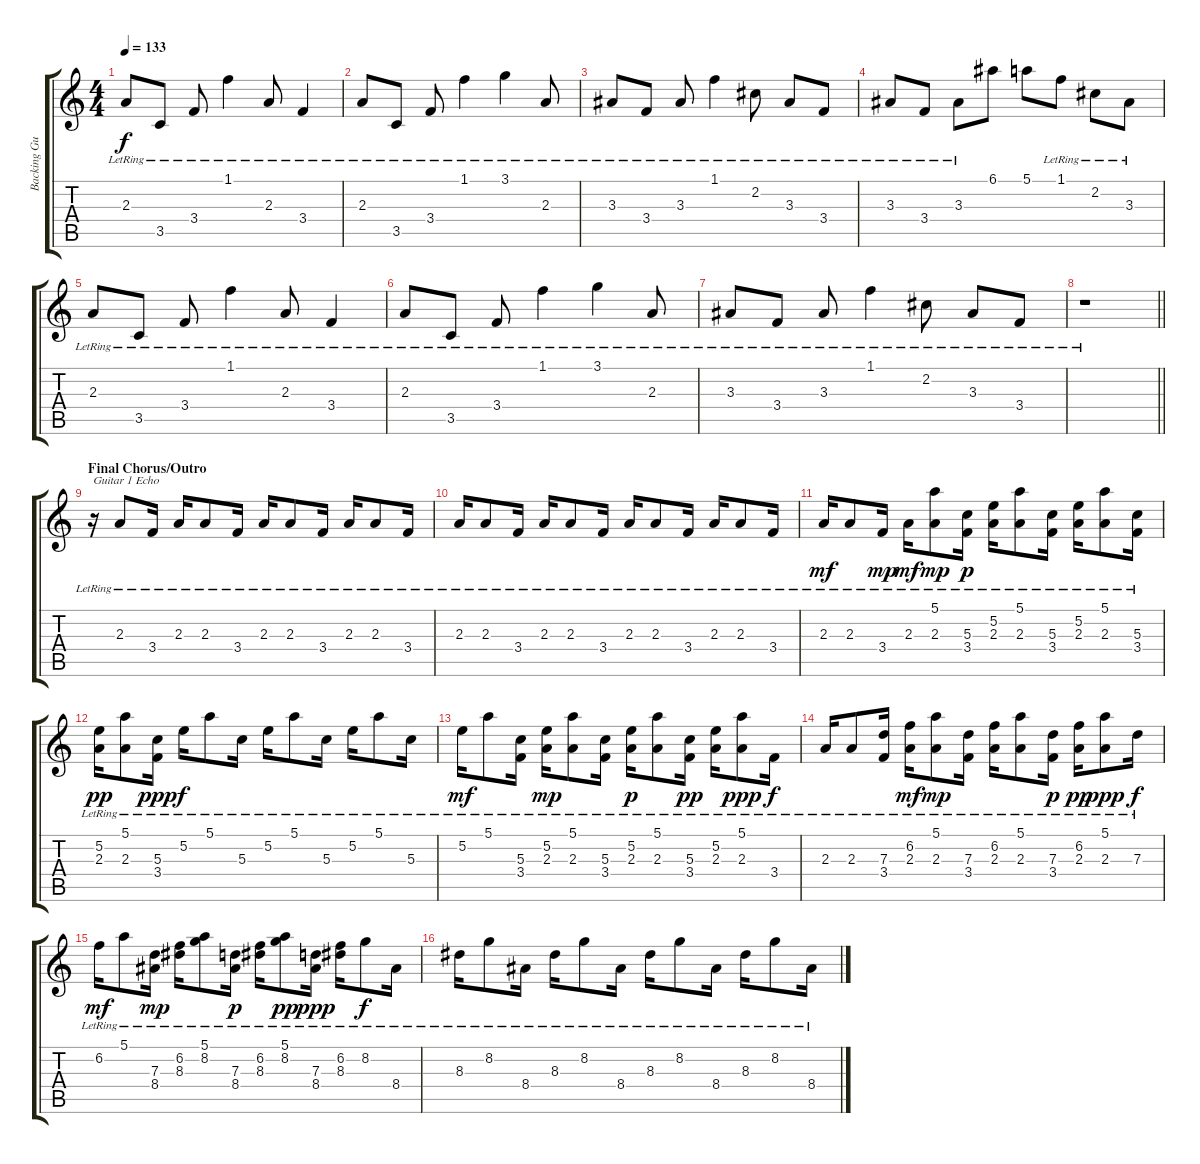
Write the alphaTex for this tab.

\track ("Backing Guitar/Guitar 1 Echo" "Backing Gu") {instrument electricguitarjazz}
\staff {score tabs}
\tuning (E4 B3 G3 D3 A2 E2) {hide}
\ts (4 4)
\tempo 133
\clef g2
\ks c
2.3{lr}.8{dy f} 3.5{lr}.8 3.4{lr}.8 1.1{lr}.4 2.3{lr}.8 3.4{lr}.4 |
2.3{lr}.8 3.5{lr}.8 3.4{lr}.8 1.1{lr}.4 3.1{lr}.4 2.3{lr}.8 |
3.3{lr}.8 3.4{lr}.8 3.3{lr}.8 1.1{lr}.4 2.2{lr}.8 3.3{lr}.8 3.4{lr}.8 |
3.3{lr}.8 3.4{lr}.8 3.3{lr}.8 6.1.8 5.1.8 1.1{lr}.8 2.2{lr}.8 3.3{lr}.8 |
2.3{lr}.8 3.5{lr}.8 3.4{lr}.8 1.1{lr}.4 2.3{lr}.8 3.4{lr}.4 |
2.3{lr}.8 3.5{lr}.8 3.4{lr}.8 1.1{lr}.4 3.1{lr}.4 2.3{lr}.8 |
3.3{lr}.8 3.4{lr}.8 3.3{lr}.8 1.1{lr}.4 2.2{lr}.8 3.3{lr}.8 3.4{lr}.8 |
\barLineRight lightlight
r.1 |
\section ("" "Final Chorus/Outro")
r.16{txt "Guitar 1 Echo" volume 7 balance 13} 2.3{lr}.8 3.4{lr}.16 2.3{lr}.16 2.3{lr}.8 3.4{lr}.16 2.3{lr}.16 2.3{lr}.8 3.4{lr}.16 2.3{lr}.16 2.3{lr}.8 3.4{lr}.16 |
2.3{lr}.16 2.3{lr}.8 3.4{lr}.16 2.3{lr}.16 2.3{lr}.8 3.4{lr}.16 2.3{lr}.16 2.3{lr}.8 3.4{lr}.16 2.3{lr}.16 2.3{lr}.8 3.4{lr}.16 |
2.3{lr}.16{dy mf} 2.3{lr}.8 3.4{lr}.16{dy mp} 2.3{lr}.16{dy mf} (5.1{lr} 2.3{lr}).8{dy mp} (5.3{lr} 3.4{lr}).16{dy p} (5.2{lr} 2.3{lr}).16 (5.1{lr} 2.3{lr}).8 (5.3{lr} 3.4{lr}).16 (5.2{lr} 2.3{lr}).16 (5.1{lr} 2.3{lr}).8 (5.3{lr} 3.4{lr}).16 |
(5.2{lr} 2.3{lr}).16{dy pp} (5.1{lr} 2.3{lr}).8 (5.3{lr} 3.4{lr}).16{dy ppp} 5.2{lr}.16{dy f} 5.1{lr}.8 5.3{lr}.16 5.2{lr}.16 5.1{lr}.8 5.3{lr}.16 5.2{lr}.16 5.1{lr}.8 5.3{lr}.16 |
5.2{lr}.16{dy mf} 5.1{lr}.8 (5.3{lr} 3.4{lr}).16 (5.2{lr} 2.3{lr}).16{dy mp} (5.1{lr} 2.3{lr}).8 (5.3{lr} 3.4{lr}).16 (5.2{lr} 2.3{lr}).16{dy p} (5.1{lr} 2.3{lr}).8 (5.3{lr} 3.4{lr}).16{dy pp} (5.2{lr} 2.3{lr}).16 (5.1{lr} 2.3{lr}).8{dy ppp} 3.4{lr}.16{dy f} |
2.3{lr}.16 2.3{lr}.8 (7.3{lr} 3.4{lr}).16 (6.2{lr} 2.3{lr}).16{dy mf} (5.1{lr} 2.3{lr}).8{dy mp} (7.3{lr} 3.4{lr}).16 (6.2{lr} 2.3{lr}).16 (5.1{lr} 2.3{lr}).8 (7.3{lr} 3.4{lr}).16{dy p} (6.2{lr} 2.3{lr}).16{dy pp} (5.1{lr} 2.3{lr}).8{dy ppp} 7.3{lr}.16{dy f} |
6.2{lr}.16{dy mf} 5.1{lr}.8 (7.3{lr} 8.4{lr}).16{dy mp} (6.2{lr} 8.3{lr}).16 (5.1{lr} 8.2{lr}).8 (7.3{lr} 8.4{lr}).16{dy p} (6.2{lr} 8.3{lr}).16 (5.1{lr} 8.2{lr}).8{dy pp} (7.3{lr} 8.4{lr}).16{dy ppp} (6.2{lr} 8.3{lr}).16 8.2{lr}.8{dy f} 8.4{lr}.16 |
8.3{lr}.16 8.2{lr}.8 8.4{lr}.16 8.3{lr}.16 8.2{lr}.8 8.4{lr}.16 8.3{lr}.16 8.2{lr}.8 8.4{lr}.16 8.3{lr}.16 8.2{lr}.8 8.4{lr}.16
